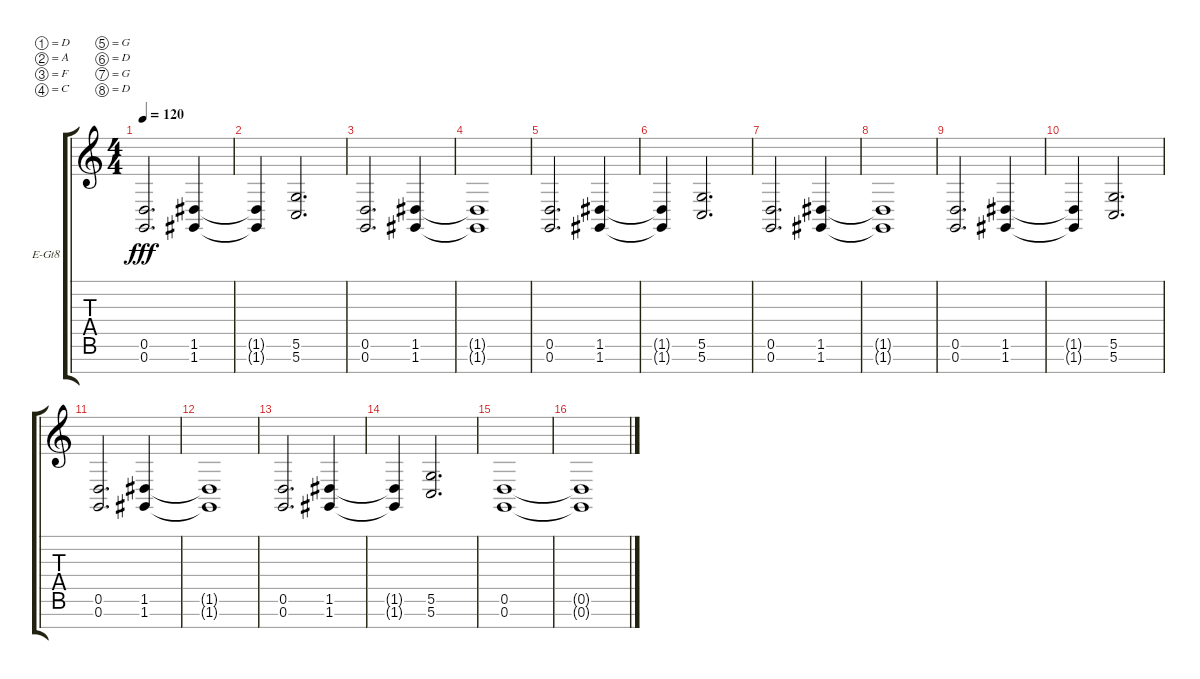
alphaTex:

\bracketExtendMode groupsimilarinstruments
\firstSystemTrackNameOrientation horizontal
\otherSystemsTrackNameOrientation horizontal
\track ("Jae" "E-Gt8") {instrument distortionguitar}
\staff {score tabs}
\tuning (D4 A3 F3 C3 G2 D2 G1 D1)
\ts (4 4)
\tempo 120
\clef g2
\ks c
(0.7 0.6).2{d dy fff} (1.7 1.6).4 |
(1.7{t} 1.6{t}).4 (5.7 5.6).2{d} |
(0.7 0.6).2{d} (1.7 1.6).4 |
(1.6{t} 1.7{t}).1 |
(0.7 0.6).2{d} (1.7 1.6).4 |
(1.7{t} 1.6{t}).4 (5.7 5.6).2{d} |
(0.7 0.6).2{d} (1.7 1.6).4 |
(1.6{t} 1.7{t}).1 |
(0.7 0.6).2{d} (1.7 1.6).4 |
(1.7{t} 1.6{t}).4 (5.7 5.6).2{d} |
(0.7 0.6).2{d} (1.7 1.6).4 |
(1.6{t} 1.7{t}).1 |
(0.7 0.6).2{d} (1.7 1.6).4 |
(1.7{t} 1.6{t}).4 (5.7 5.6).2{d} |
(0.7 0.6).1 |
(0.6{t} 0.7{t}).1
